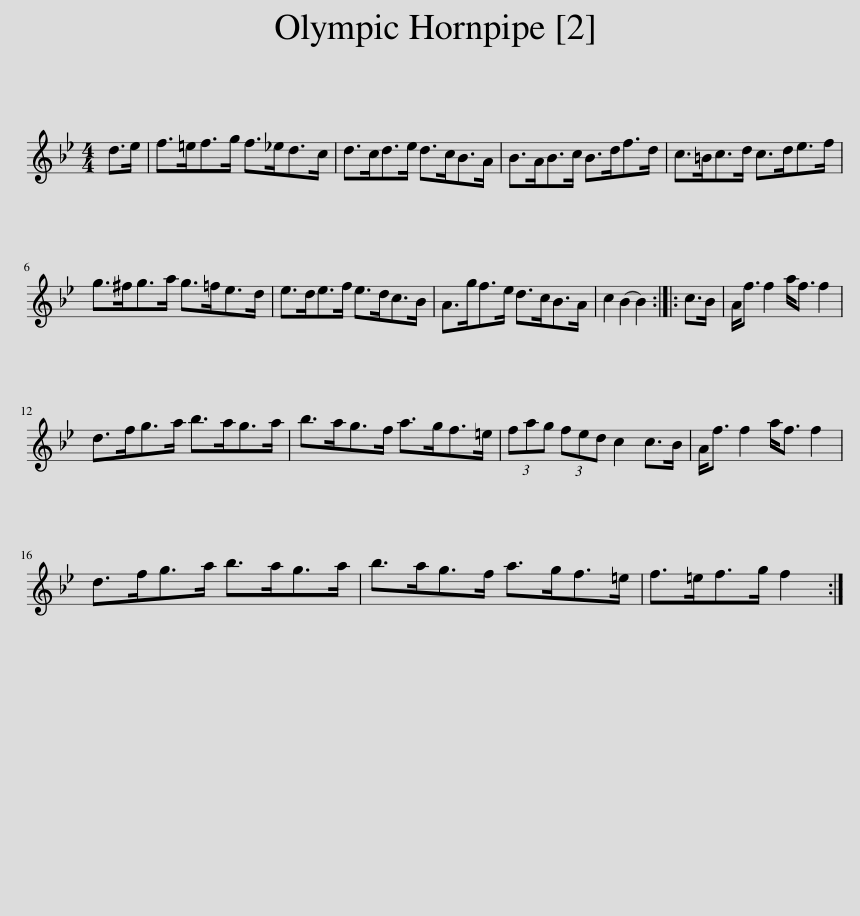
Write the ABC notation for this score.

X:1
L:1/8
M:4/4
I:linebreak $
K:Bb
V:1 treble
V:1
 d>e | f>=ef>g f>_ed>c | d>cd>e d>cB>A | B>AB>c B>df>d | c>=Bc>d c>de>f |$ %5
 g>^fg>a g>=fe>d | e>de>f e>dc>B | A>gf>e d>cB>A | c2 (B2 B2) :: c>B | %10
 A<f f2 a<f f2 |$ d>fg>a b>ag>a | b>ag>f a>gf>=e | (3fag (3fed c2 c>B | A<f f2 a<f f2 |$ %15
 d>fg>a b>ag>a | b>ag>f a>gf>=e | f>=ef>g f2 :| %18
